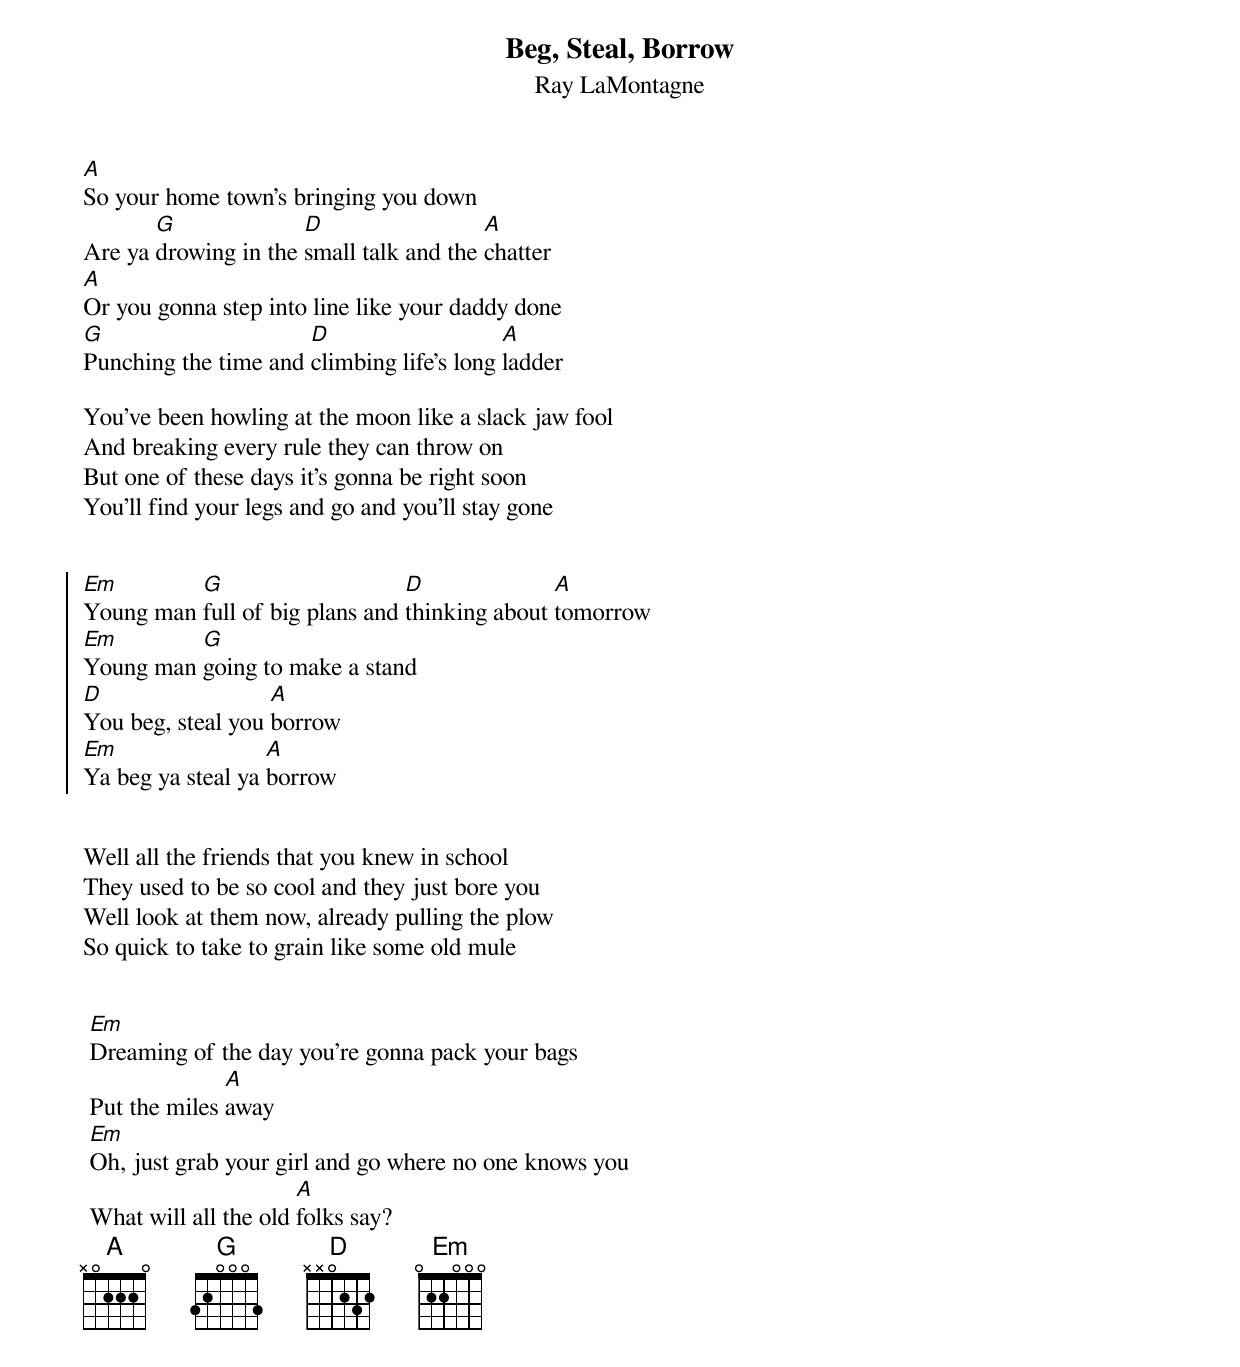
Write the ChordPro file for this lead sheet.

{title:Beg, Steal, Borrow}
{st:Ray LaMontagne}

[A]So your home town's bringing you down
Are ya [G]drowing in the [D]small talk and the [A]chatter
[A]Or you gonna step into line like your daddy done
[G]Punching the time and [D]climbing life’s long [A]ladder

You've been howling at the moon like a slack jaw fool
And breaking every rule they can throw on
But one of these days it's gonna be right soon
You'll find your legs and go and you'll stay gone


{soc}
[Em]Young man [G]full of big plans and [D]thinking about [A]tomorrow
[Em]Young man [G]going to make a stand
[D]You beg, steal you [A]borrow
[Em]Ya beg ya steal ya [A]borrow
{eoc}


Well all the friends that you knew in school
They used to be so cool and they just bore you
Well look at them now, already pulling the plow
So quick to take to grain like some old mule


	[Em]Dreaming of the day you're gonna pack your bags
	Put the miles [A]away
	[Em]Oh, just grab your girl and go where no one knows you
	What will all the old [A]folks say?
